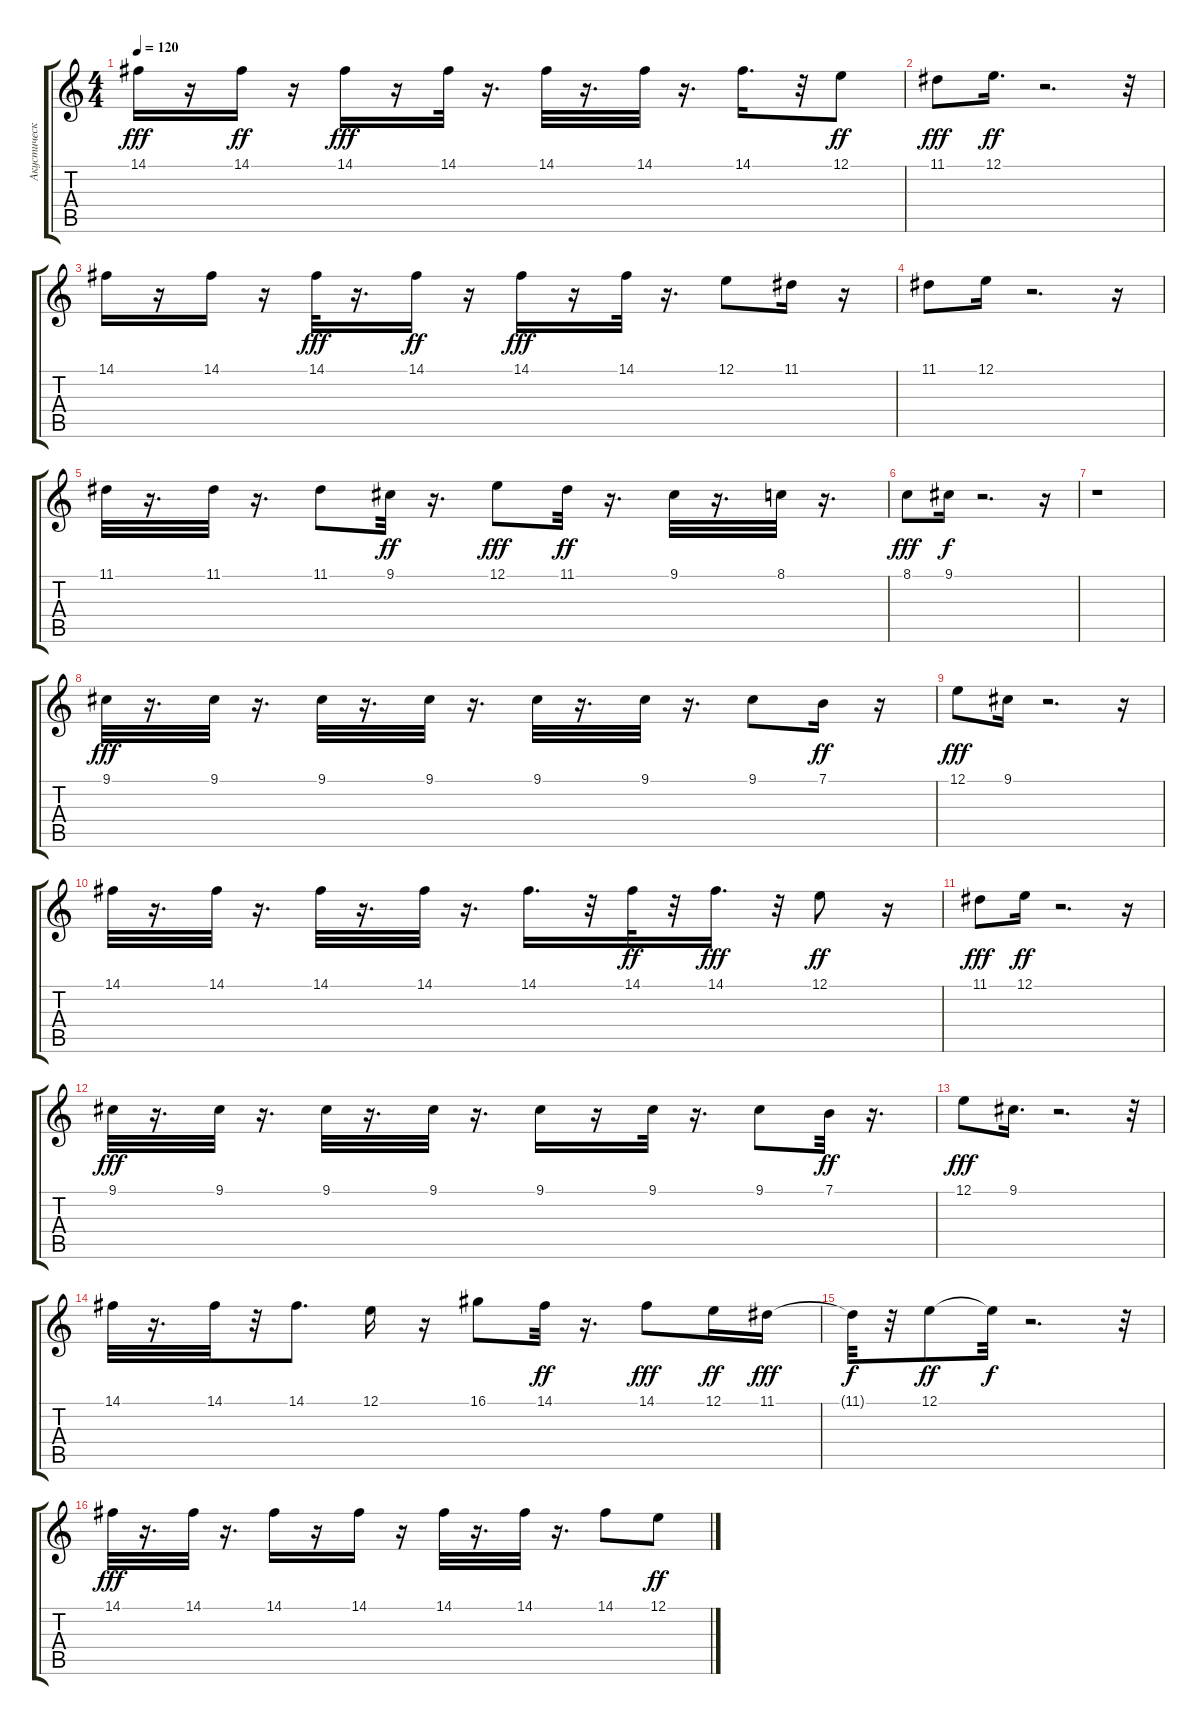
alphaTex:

\track ("Акустический Гранд Роял" "Акустическ") {instrument acousticgrandpiano}
\staff {score tabs}
\tuning (E4 B3 G3 D3 A2 E2) {hide}
\ts (4 4)
\tempo 120
\clef g2
\ks c
14.1.16{dy fff} r.16 14.1.16{dy ff} r.16 14.1.16{dy fff} r.16 14.1.32 r.16{d} 14.1.32 r.16{d} 14.1.32 r.16{d} 14.1.16{d} r.32 12.1.8{dy ff} |
11.1.8{dy fff} 12.1.16{d dy ff} r.2{d} r.32 |
14.1.16 r.16 14.1.16 r.16 14.1.32{dy fff} r.16{d} 14.1.16{dy ff} r.16 14.1.16{dy fff} r.16 14.1.32 r.16{d} 12.1.8 11.1.16 r.16 |
11.1.8 12.1.16 r.2{d} r.16 |
11.1.32 r.16{d} 11.1.32 r.16{d} 11.1.8 9.1.32{dy ff} r.16{d} 12.1.8{dy fff} 11.1.32{dy ff} r.16{d} 9.1.32 r.16{d} 8.1.32 r.16{d} |
8.1.8{dy fff} 9.1.16{dy f} r.2{d} r.16 |
r.1 |
9.1.32{dy fff} r.16{d} 9.1.32 r.16{d} 9.1.32 r.16{d} 9.1.32 r.16{d} 9.1.32 r.16{d} 9.1.32 r.16{d} 9.1.8 7.1.16{dy ff} r.16 |
12.1.8{dy fff} 9.1.16 r.2{d} r.16 |
14.1.32 r.16{d} 14.1.32 r.16{d} 14.1.32 r.16{d} 14.1.32 r.16{d} 14.1.16{d} r.32 14.1.32{dy ff} r.32 14.1.16{d dy fff} r.32 12.1.8{dy ff} r.16 |
11.1.8{dy fff} 12.1.16{dy ff} r.2{d} r.16 |
9.1.32{dy fff} r.16{d} 9.1.32 r.16{d} 9.1.32 r.16{d} 9.1.32 r.16{d} 9.1.16 r.16 9.1.32 r.16{d} 9.1.8 7.1.32{dy ff} r.16{d} |
12.1.8{dy fff} 9.1.16{d} r.2{d} r.32 |
14.1.32 r.16{d} 14.1.32 r.32 14.1.8{d} 12.1.16 r.16 16.1.8 14.1.32{dy ff} r.16{d} 14.1.8{dy fff} 12.1.16{dy ff} 11.1.16{dy fff} |
11.1{t}.32{dy f} r.32 12.1.8{dy ff} 12.1{t}.32{dy f} r.2{d} r.32 |
14.1.32{dy fff} r.16{d} 14.1.32 r.16{d} 14.1.16 r.16 14.1.16 r.16 14.1.32 r.16{d} 14.1.32 r.16{d} 14.1.8 12.1.8{dy ff}
